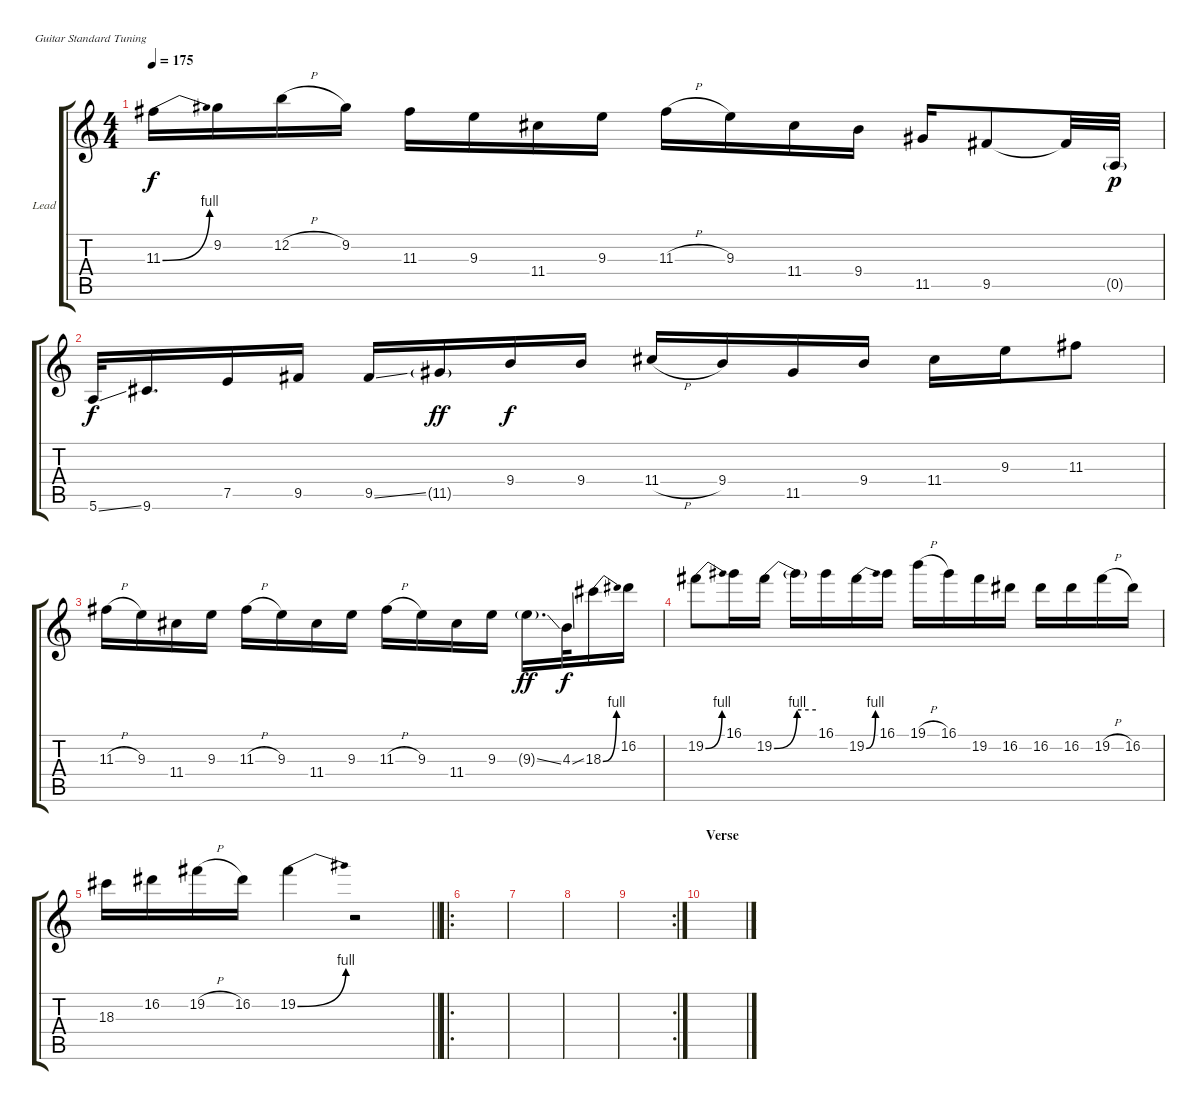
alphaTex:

\bracketExtendMode groupsimilarinstruments
\firstSystemTrackNameOrientation horizontal
\otherSystemsTrackNameOrientation horizontal
\track ("Guitar Lead" "Lead") {instrument overdrivenguitar}
\staff {score tabs}
\tuning (E4 B3 G3 D3 A2 E2)
\ts (4 4)
\tempo 175
\clef g2
\ks c
11.3{be (bend 0 0 60 4)}.16{dy f} 9.2.16 12.2{h}.16 9.2.16 11.3.16 9.3.16 11.4.16 9.3.16 11.3{h}.16 9.3.16 11.4.16 9.4.16 11.5.16 9.5.8 9.5{t}.32 0.5{g}.32{dy p} |
5.6{ss}.32{dy f} 9.6.16{d} 7.5.16 9.5.16 9.5{ss}.16 11.5{g}.16{dy ff} 9.4.16{dy f} 9.4.16 11.4{h}.16 9.4.16 11.5.16 9.4.16 11.4.16 9.3.16 11.3.8 |
11.3{h}.16 9.3.16 11.4.16 9.3.16 11.3{h}.16 9.3.16 11.4.16 9.3.16 11.3{h}.16 9.3.16 11.4.16 9.3.16 9.3{ss g}.16{d dy ff} 4.3{ss}.32{dy f} 18.3{be (bend 0 0 60 4)}.16 16.2.16 |
19.2{be (bend 0 0 60 4)}.8 16.1.16 19.2{be (bend 0 0 60 4)}.16 19.2{be (hold 0 4 60 4) t}.16 16.1.16 19.2{be (bend 0 0 60 4)}.16 16.1.16 19.1{h}.16 16.1.16 19.2.16 16.2.16 16.2.16 16.2.16 19.2{h}.16 16.2.16 |
\barLineRight lightlight
18.3.16 16.2.16 19.2{h}.16 16.2.16 19.2{be (bend 0 0 60 4)}.4 r.2 |
\ro
|
|
|
\rc 2
|
\section ("" "Verse")
